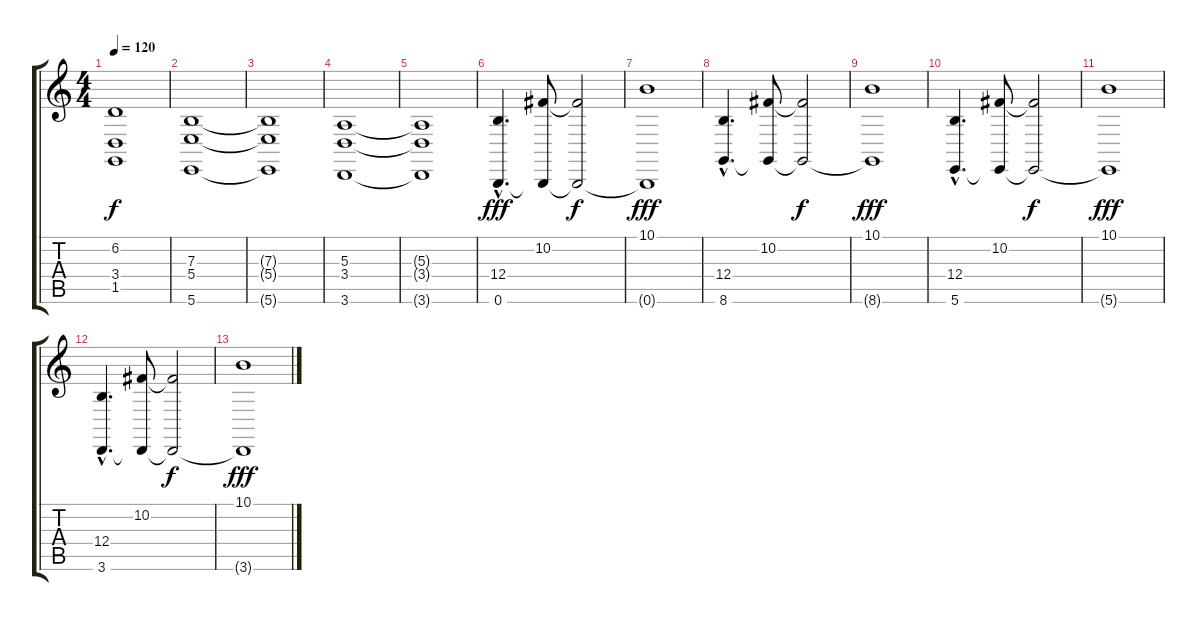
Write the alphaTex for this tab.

\track "" {instrument synthvoice}
\staff {score tabs}
\tuning (Db4 Ab3 E3 B2 Gb2 B1) {hide}
\ts (4 4)
\tempo 120
\clef g2
\ks c
(6.2{t} 3.4{t} 1.5{t}).1{dy f} |
(7.3 5.4 5.6).1 |
(7.3{t} 5.4{t} 5.6{t}).1 |
(5.3 3.4 3.6).1 |
(5.3{t} 3.4{t} 3.6{t}).1 |
(12.4{hac} 0.6{hac}).4{d dy fff volume 0} (10.2 0.6{t}).8 (10.2{t} 0.6{t}).2{dy f} |
(10.1 0.6{t}).1{dy fff} |
(12.4{hac} 8.6{hac}).4{d} (10.2 8.6{t}).8 (10.2{t} 8.6{t}).2{dy f} |
(10.1 8.6{t}).1{dy fff} |
(12.4{hac} 5.6{hac}).4{d} (10.2 5.6{t}).8 (10.2{t} 5.6{t}).2{dy f} |
(10.1 5.6{t}).1{dy fff} |
(12.4{hac} 3.6{hac}).4{d} (10.2 3.6{t}).8 (10.2{t} 3.6{t}).2{dy f} |
(10.1 3.6{t}).1{dy fff}
